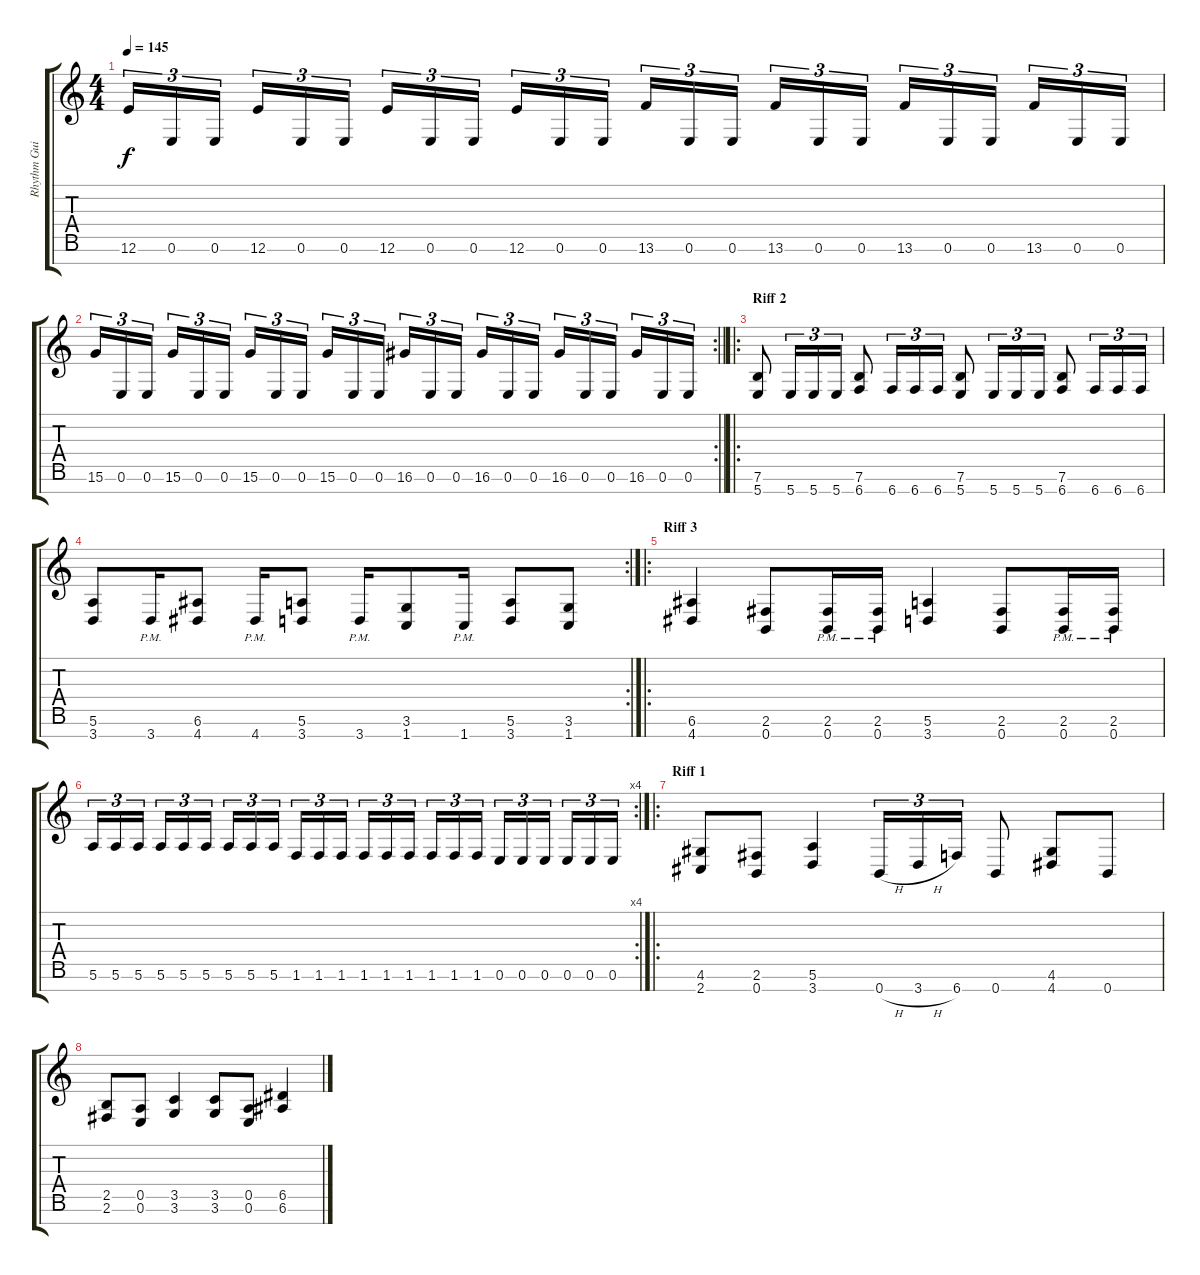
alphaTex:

\track ("Rhythm Guitar L" "Rhythm Gui") {instrument distortionguitar}
\staff {score tabs}
\tuning (E4 B3 G3 D3 A2 E2 B1) {hide}
\ts (4 4)
\tempo 145
\clef g2
\ks c
12.6.16{tu (3 2) dy f} 0.6.16{tu (3 2)} 0.6.16{tu (3 2) beam splitsecondary} 12.6.16{tu (3 2)} 0.6.16{tu (3 2)} 0.6.16{tu (3 2)} 12.6.16{tu (3 2)} 0.6.16{tu (3 2)} 0.6.16{tu (3 2) beam splitsecondary} 12.6.16{tu (3 2)} 0.6.16{tu (3 2)} 0.6.16{tu (3 2)} 13.6.16{tu (3 2)} 0.6.16{tu (3 2)} 0.6.16{tu (3 2) beam splitsecondary} 13.6.16{tu (3 2)} 0.6.16{tu (3 2)} 0.6.16{tu (3 2)} 13.6.16{tu (3 2)} 0.6.16{tu (3 2)} 0.6.16{tu (3 2) beam splitsecondary} 13.6.16{tu (3 2)} 0.6.16{tu (3 2)} 0.6.16{tu (3 2)} |
\rc 2
\barLineRight lightlight
15.6.16{tu (3 2)} 0.6.16{tu (3 2)} 0.6.16{tu (3 2) beam splitsecondary} 15.6.16{tu (3 2)} 0.6.16{tu (3 2)} 0.6.16{tu (3 2)} 15.6.16{tu (3 2)} 0.6.16{tu (3 2)} 0.6.16{tu (3 2) beam splitsecondary} 15.6.16{tu (3 2)} 0.6.16{tu (3 2)} 0.6.16{tu (3 2)} 16.6.16{tu (3 2)} 0.6.16{tu (3 2)} 0.6.16{tu (3 2) beam splitsecondary} 16.6.16{tu (3 2)} 0.6.16{tu (3 2)} 0.6.16{tu (3 2)} 16.6.16{tu (3 2)} 0.6.16{tu (3 2)} 0.6.16{tu (3 2) beam splitsecondary} 16.6.16{tu (3 2)} 0.6.16{tu (3 2)} 0.6.16{tu (3 2)} |
\ro
\section ("" "Riff 2")
(7.6 5.7).8 5.7.16{tu (3 2)} 5.7.16{tu (3 2)} 5.7.16{tu (3 2)} (7.6 6.7).8 6.7.16{tu (3 2)} 6.7.16{tu (3 2)} 6.7.16{tu (3 2)} (7.6 5.7).8 5.7.16{tu (3 2)} 5.7.16{tu (3 2)} 5.7.16{tu (3 2)} (7.6 6.7).8 6.7.16{tu (3 2)} 6.7.16{tu (3 2)} 6.7.16{tu (3 2)} |
\rc 2
(5.6 3.7).8 3.7{pm}.16 (6.6 4.7).8 4.7{pm}.16 (5.6 3.7).8 3.7{pm}.16 (3.6 1.7).8 1.7{pm}.16 (5.6 3.7).8 (3.6 1.7).8 |
\ro
\section ("" "Riff 3")
(6.6 4.7).4 (2.6 0.7).8 (2.6{pm} 0.7{pm}).16 (2.6{pm} 0.7{pm}).16 (5.6 3.7).4 (2.6 0.7).8 (2.6{pm} 0.7{pm}).16 (2.6{pm} 0.7{pm}).16 |
\rc 4
5.6.16{tu (3 2)} 5.6.16{tu (3 2)} 5.6.16{tu (3 2) beam splitsecondary} 5.6.16{tu (3 2)} 5.6.16{tu (3 2)} 5.6.16{tu (3 2)} 5.6.16{tu (3 2)} 5.6.16{tu (3 2)} 5.6.16{tu (3 2) beam splitsecondary} 1.6.16{tu (3 2)} 1.6.16{tu (3 2)} 1.6.16{tu (3 2)} 1.6.16{tu (3 2)} 1.6.16{tu (3 2)} 1.6.16{tu (3 2) beam splitsecondary} 1.6.16{tu (3 2)} 1.6.16{tu (3 2)} 1.6.16{tu (3 2)} 0.6.16{tu (3 2)} 0.6.16{tu (3 2)} 0.6.16{tu (3 2) beam splitsecondary} 0.6.16{tu (3 2)} 0.6.16{tu (3 2)} 0.6.16{tu (3 2)} |
\ro
\section ("" "Riff 1")
(4.6 2.7).8 (2.6 0.7).8 (5.6 3.7).4 0.7{h}.16{tu (3 2)} 3.7{h}.16{tu (3 2)} 6.7.16{tu (3 2)} 0.7.8 (4.6 4.7).8 0.7.8 |
(2.5 2.6).8 (0.5 0.6).8 (3.5 3.6).4 (3.5 3.6).8 (0.5 0.6).8 (6.5 6.6).4
